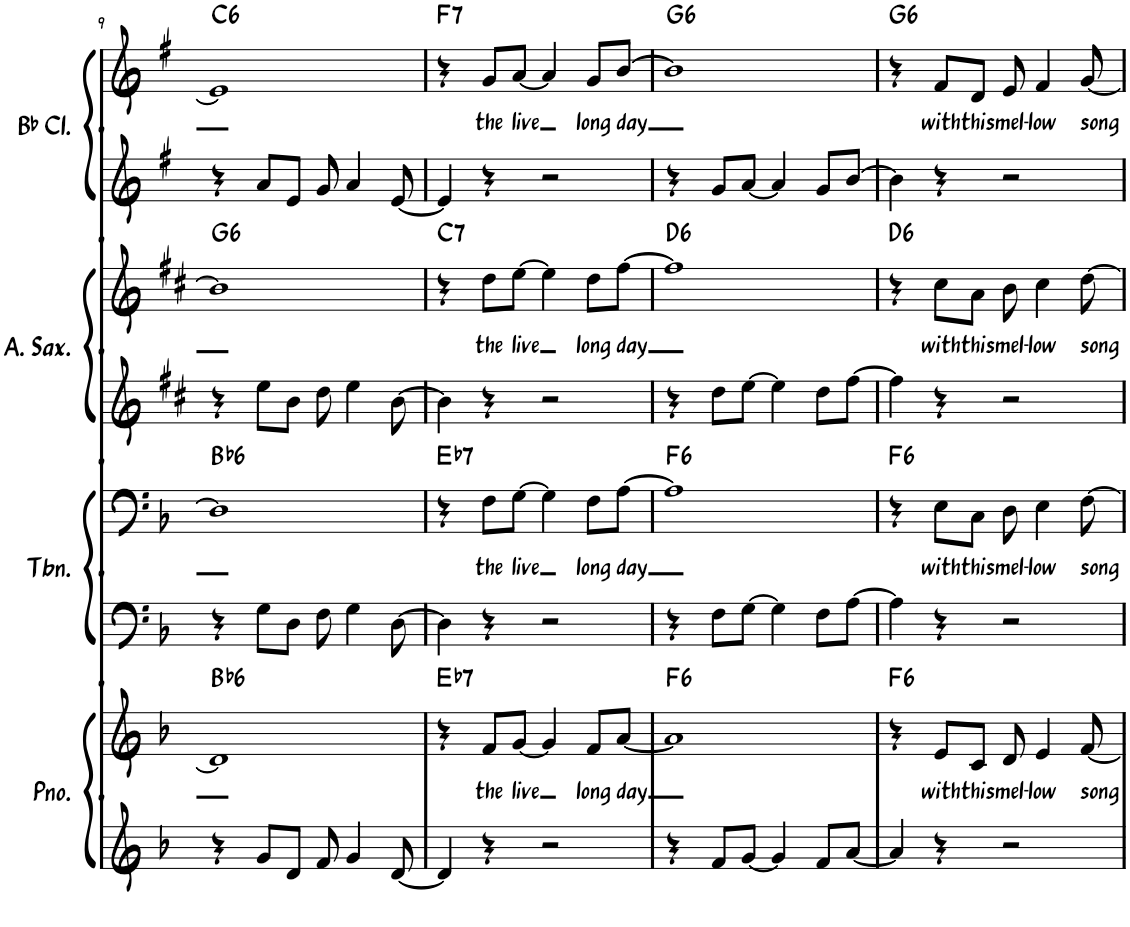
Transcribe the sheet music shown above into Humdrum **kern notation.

**kern	**kern	**text	**harte	**kern	**kern	**text	**harte	**kern	**kern	**text	**harte	**kern	**kern	**text	**harte
*part4	*part4	*part4	*part4	*part3	*part3	*part3	*part3	*part2	*part2	*part2	*part2	*part1	*part1	*part1	*part1
*staff8	*staff7	*staff7	*	*staff6	*staff5	*staff5	*	*staff4	*staff3	*staff3	*	*staff2	*staff1	*staff1	*
*I"钢琴	*	*	*	*I"长号	*	*	*	*I"中音萨克斯	*	*	*	*I"降B调单簧管	*	*	*
!!LO:PB:g=z
*clefG2	*clefG2	*	*	*clefF4	*clefF4	*	*	*clefG2	*clefG2	*	*	*clefG2	*clefG2	*	*
*	*	*	*	*	*	*	*	*Trd5c9	*Trd5c9	*	*	*Trd1c2	*Trd1c2	*	*
*k[b-]	*k[b-]	*	*	*k[b-]	*k[b-]	*	*	*k[f#c#]	*k[f#c#]	*	*	*k[f#]	*k[f#]	*	*
*M4/4	*M4/4	*	*	*M4/4	*M4/4	*	*	*M4/4	*M4/4	*	*	*M4/4	*M4/4	*	*
=9	=9	=9	=9	=9	=9	=9	=9	=9	=9	=9	=9	=9	=9	=9	=9
!	!	!	!LO:H:kt=6	!	!	!	!LO:H:kt=6	!	!	!	!LO:H:kt=6	!	!	!	!LO:H:kt=6
4r	1d]	.	Bb:maj6	4r	1D]	.	Bb:maj6	4r	1b]	.	G:maj6	4r	1e]	.	C:maj6
8g/L	.	.	.	8G\L	.	.	.	8ee\L	.	.	.	8a/L	.	.	.
8d/J	.	.	.	8D\J	.	.	.	8b\J	.	.	.	8e/J	.	.	.
8f/	.	.	.	8F\	.	.	.	8dd\	.	.	.	8g/	.	.	.
4g/	.	.	.	4G\	.	.	.	4ee\	.	.	.	4a/	.	.	.
[8d/	.	.	.	[8D\	.	.	.	[8b\	.	.	.	[8e/	.	.	.
=10	=10	=10	=10	=10	=10	=10	=10	=10	=10	=10	=10	=10	=10	=10	=10
!	!	!	!LO:H:kt=7	!	!	!	!LO:H:kt=7	!	!	!	!LO:H:kt=7	!	!	!	!LO:H:kt=7
4d/]	4r	.	Eb:7	4D\]	4r	.	Eb:7	4b\]	4r	.	C:7	4e/]	4r	.	F:7
!	!	!LO:LY:b	!	!	!	!LO:LY:b	!	!	!	!LO:LY:b	!	!	!	!LO:LY:b	!
4r	8f/L	the	.	4r	8F\L	the	.	4r	8dd\L	the	.	4r	8g/L	the	.
!	!	!LO:LY:b	!	!	!	!LO:LY:b	!	!	!	!LO:LY:b	!	!	!	!LO:LY:b	!
.	[8g/J	live	.	.	[8G\J	live	.	.	[8ee\J	live	.	.	[8a/J	live	.
2r	4g/]	.	.	2r	4G\]	.	.	2r	4ee\]	.	.	2r	4a/]	.	.
!	!	!LO:LY:b	!	!	!	!LO:LY:b	!	!	!	!LO:LY:b	!	!	!	!LO:LY:b	!
.	8f/L	long	.	.	8F\L	long	.	.	8dd\L	long	.	.	8g/L	long	.
!	!	!LO:LY:b	!	!	!	!LO:LY:b	!	!	!	!LO:LY:b	!	!	!	!LO:LY:b	!
.	[8a/J	day	.	.	[8A\J	day	.	.	[8ff#\J	day	.	.	[8b/J	day	.
=11	=11	=11	=11	=11	=11	=11	=11	=11	=11	=11	=11	=11	=11	=11	=11
!	!	!	!LO:H:kt=6	!	!	!	!LO:H:kt=6	!	!	!	!LO:H:kt=6	!	!	!	!LO:H:kt=6
4r	1a]	.	F:maj6	4r	1A]	.	F:maj6	4r	1ff#]	.	D:maj6	4r	1b]	.	G:maj6
8f/L	.	.	.	8F\L	.	.	.	8dd\L	.	.	.	8g/L	.	.	.
[8g/J	.	.	.	[8G\J	.	.	.	[8ee\J	.	.	.	[8a/J	.	.	.
4g/]	.	.	.	4G\]	.	.	.	4ee\]	.	.	.	4a/]	.	.	.
8f/L	.	.	.	8F\L	.	.	.	8dd\L	.	.	.	8g/L	.	.	.
[8a/J	.	.	.	[8A\J	.	.	.	[8ff#\J	.	.	.	[8b/J	.	.	.
=12	=12	=12	=12	=12	=12	=12	=12	=12	=12	=12	=12	=12	=12	=12	=12
!	!	!	!LO:H:kt=6	!	!	!	!LO:H:kt=6	!	!	!	!LO:H:kt=6	!	!	!	!LO:H:kt=6
4a/]	4r	.	F:maj6	4A\]	4r	.	F:maj6	4ff#\]	4r	.	D:maj6	4b\]	4r	.	G:maj6
!	!	!LO:LY:b	!	!	!	!LO:LY:b	!	!	!	!LO:LY:b	!	!	!	!LO:LY:b	!
4r	8e/L	with	.	4r	8E\L	with	.	4r	8cc#\L	with	.	4r	8f#/L	with	.
!	!	!LO:LY:b	!	!	!	!LO:LY:b	!	!	!	!LO:LY:b	!	!	!	!LO:LY:b	!
.	8c/J	this	.	.	8C\J	this	.	.	8a\J	this	.	.	8d/J	this	.
!	!	!LO:LY:b	!	!	!	!LO:LY:b	!	!	!	!LO:LY:b	!	!	!	!LO:LY:b	!
2r	8d/	mel-	.	2r	8D\	mel-	.	2r	8b\	mel-	.	2r	8e/	mel-	.
!	!	!LO:LY:b	!	!	!	!LO:LY:b	!	!	!	!LO:LY:b	!	!	!	!LO:LY:b	!
.	4e/	-low	.	.	4E\	-low	.	.	4cc#\	-low	.	.	4f#/	-low	.
!	!	!LO:LY:b	!	!	!	!LO:LY:b	!	!	!	!LO:LY:b	!	!	!	!LO:LY:b	!
.	[8f/	song	.	.	[8F\	song	.	.	[8dd\	song	.	.	[8g/	song	.
=	=	=	=	=	=	=	=	=	=	=	=	=	=	=	=
*-	*-	*-	*-	*-	*-	*-	*-	*-	*-	*-	*-	*-	*-	*-	*-
